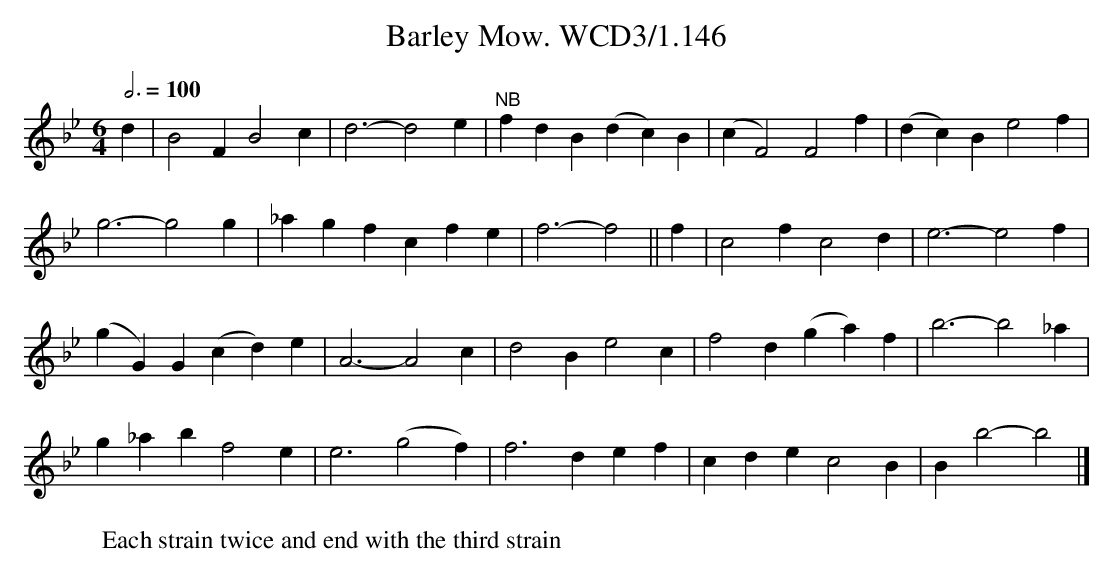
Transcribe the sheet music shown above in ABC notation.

X:1
T:Barley Mow. WCD3/1.146
M:6/4
L:1/4
Q:3/4=100
W:Each strain twice and end with the third strain
K:Bb
d|B2F B2c|d3- d2e|"NB"fdB (dc)B|(cF2)F2f|(dc)B e2f|
g3 -g2g|_agf cfe|f3- f2||f|c2f c2d|e3- e2f|
(gG)G(cd)e|A3- A2c|d2B e2c|f2d (ga)f|b3-b2_a|
g_ab f2e|e3 (g2f)|f3 def|cde c2B|Bb2- b2|]
